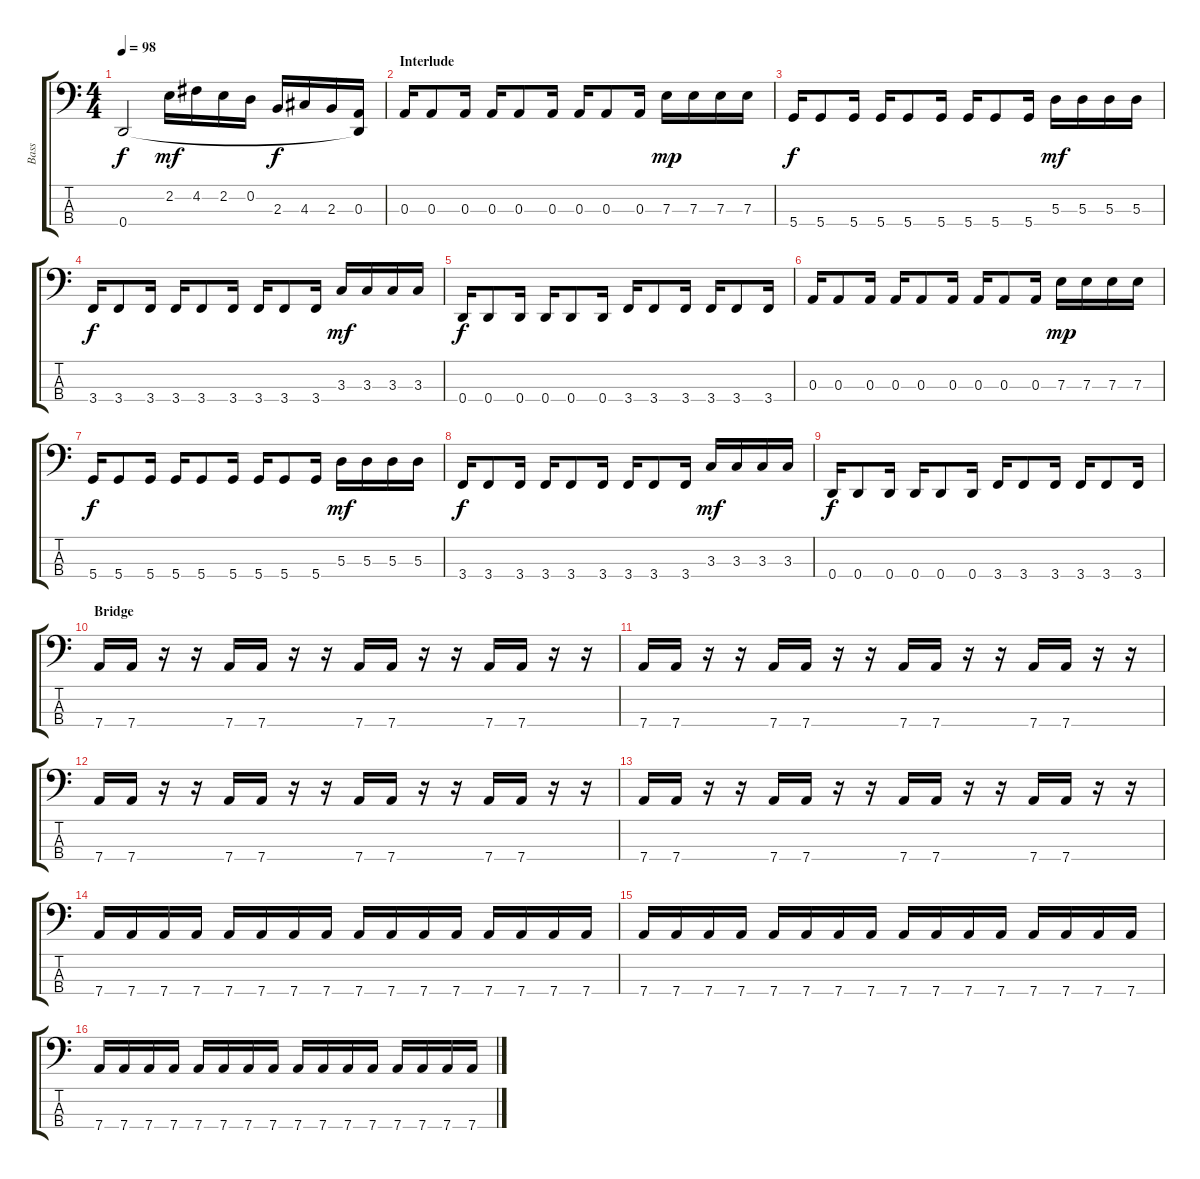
\track ("Bass" "Bass") {instrument electricbassfinger}
\staff {score tabs}
\tuning (G2 D2 A1 D1) {hide}
\ts (4 4)
\tempo 98
\clef f4
\ks c
0.4{t}.2{dy f} 2.2.16{dy mf} 4.2.16 2.2.16 0.2.16 2.3.16{dy f} 4.3.16 2.3.16 (0.3 0.4{t}).16 |
\section ("" "Interlude")
0.3.16 0.3.8 0.3.16 0.3.16 0.3.8 0.3.16 0.3.16 0.3.8 0.3.16 7.3.16{dy mp} 7.3.16 7.3.16 7.3.16 |
5.4.16{dy f} 5.4.8 5.4.16 5.4.16 5.4.8 5.4.16 5.4.16 5.4.8 5.4.16 5.3.16{dy mf} 5.3.16 5.3.16 5.3.16 |
3.4.16{dy f} 3.4.8 3.4.16 3.4.16 3.4.8 3.4.16 3.4.16 3.4.8 3.4.16 3.3.16{dy mf} 3.3.16 3.3.16 3.3.16 |
0.4.16{dy f} 0.4.8 0.4.16 0.4.16 0.4.8 0.4.16 3.4.16 3.4.8 3.4.16 3.4.16 3.4.8 3.4.16 |
0.3.16 0.3.8 0.3.16 0.3.16 0.3.8 0.3.16 0.3.16 0.3.8 0.3.16 7.3.16{dy mp} 7.3.16 7.3.16 7.3.16 |
5.4.16{dy f} 5.4.8 5.4.16 5.4.16 5.4.8 5.4.16 5.4.16 5.4.8 5.4.16 5.3.16{dy mf} 5.3.16 5.3.16 5.3.16 |
3.4.16{dy f} 3.4.8 3.4.16 3.4.16 3.4.8 3.4.16 3.4.16 3.4.8 3.4.16 3.3.16{dy mf} 3.3.16 3.3.16 3.3.16 |
0.4.16{dy f} 0.4.8 0.4.16 0.4.16 0.4.8 0.4.16 3.4.16 3.4.8 3.4.16 3.4.16 3.4.8 3.4.16 |
\section ("" "Bridge")
7.4.16 7.4.16 r.16 r.16 7.4.16 7.4.16 r.16 r.16 7.4.16 7.4.16 r.16 r.16 7.4.16 7.4.16 r.16 r.16 |
7.4.16 7.4.16 r.16 r.16 7.4.16 7.4.16 r.16 r.16 7.4.16 7.4.16 r.16 r.16 7.4.16 7.4.16 r.16 r.16 |
7.4.16 7.4.16 r.16 r.16 7.4.16 7.4.16 r.16 r.16 7.4.16 7.4.16 r.16 r.16 7.4.16 7.4.16 r.16 r.16 |
7.4.16 7.4.16 r.16 r.16 7.4.16 7.4.16 r.16 r.16 7.4.16 7.4.16 r.16 r.16 7.4.16 7.4.16 r.16 r.16 |
7.4.16 7.4.16 7.4.16 7.4.16 7.4.16 7.4.16 7.4.16 7.4.16 7.4.16 7.4.16 7.4.16 7.4.16 7.4.16 7.4.16 7.4.16 7.4.16 |
7.4.16 7.4.16 7.4.16 7.4.16 7.4.16 7.4.16 7.4.16 7.4.16 7.4.16 7.4.16 7.4.16 7.4.16 7.4.16 7.4.16 7.4.16 7.4.16 |
7.4.16 7.4.16 7.4.16 7.4.16 7.4.16 7.4.16 7.4.16 7.4.16 7.4.16 7.4.16 7.4.16 7.4.16 7.4.16 7.4.16 7.4.16 7.4.16
